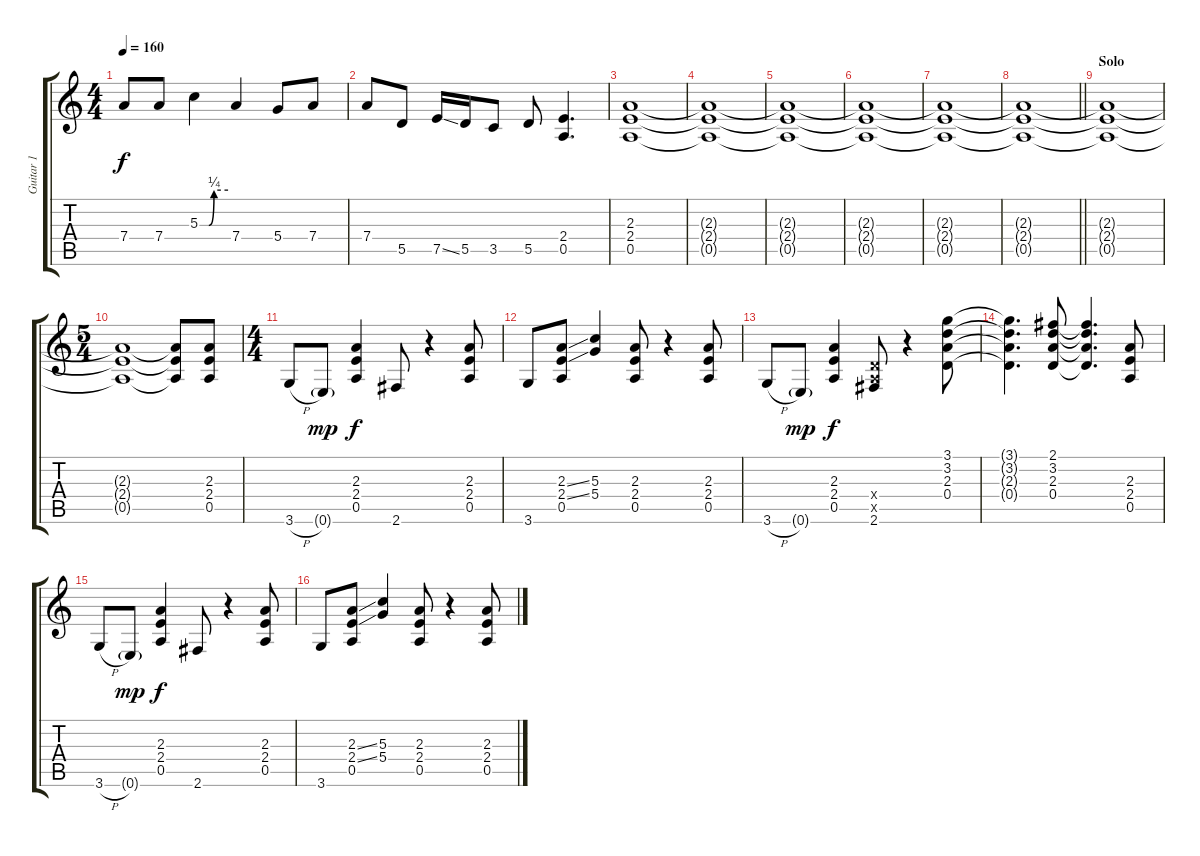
\track ("Guitar 1" "Guitar 1") {mute instrument overdrivenguitar}
\staff {score tabs}
\tuning (E4 B3 G3 D3 A2 E2) {hide}
\ts (4 4)
\tempo 160
\clef g2
\ks c
7.4.8{dy f} 7.4.8 5.3{be (custom 0 0 19 0 30 1 60 1)}.4 7.4.4 5.4.8 7.4.8 |
7.4.8 5.5.8 7.5{ss}.16 5.5.16 3.5.8 5.5.8 (2.4 0.5).4{d} |
(2.3 2.4 0.5).1 |
(2.3{t} 2.4{t} 0.5{t}).1 |
(2.3{t} 2.4{t} 0.5{t}).1 |
(2.3{t} 2.4{t} 0.5{t}).1 |
(2.3{t} 2.4{t} 0.5{t}).1 |
\barLineRight lightlight
(2.3{t} 2.4{t} 0.5{t}).1 |
\section ("" "Solo")
(2.3{t} 2.4{t} 0.5{t}).1 |
\ts (5 4)
(2.3{t} 2.4{t} 0.5{t}).1{volume 13} (2.3{t} 2.4{t} 0.5{t}).8 (2.3 2.4 0.5).8 |
\ts (4 4)
3.6{h}.8 0.6{g}.8{dy mp} (2.3 2.4 0.5).4{dy f} 2.6.8 r.4 (2.3 2.4 0.5).8 |
3.6.8 (2.3{ss} 2.4{ss} 0.5).8 (5.3 5.4).4 (2.3 2.4 0.5).8 r.4 (2.3 2.4 0.5).8 |
3.6{h}.8 0.6{g}.8{dy mp} (2.3 2.4 0.5).4{dy f} (0.4{x} 0.5{x} 2.6).8 r.4 (3.1 3.2 2.3 0.4).8 |
(3.1{t} 3.2{t} 2.3{t} 0.4{t}).4{d} (2.1 3.2 2.3 0.4).8 (2.1{t} 3.2{t} 2.3{t} 0.4{t}).4{d} (2.3 2.4 0.5).8 |
3.6{h}.8 0.6{g}.8{dy mp} (2.3 2.4 0.5).4{dy f} 2.6.8 r.4 (2.3 2.4 0.5).8 |
3.6.8 (2.3{ss} 2.4{ss} 0.5).8 (5.3 5.4).4 (2.3 2.4 0.5).8 r.4 (2.3 2.4 0.5).8
